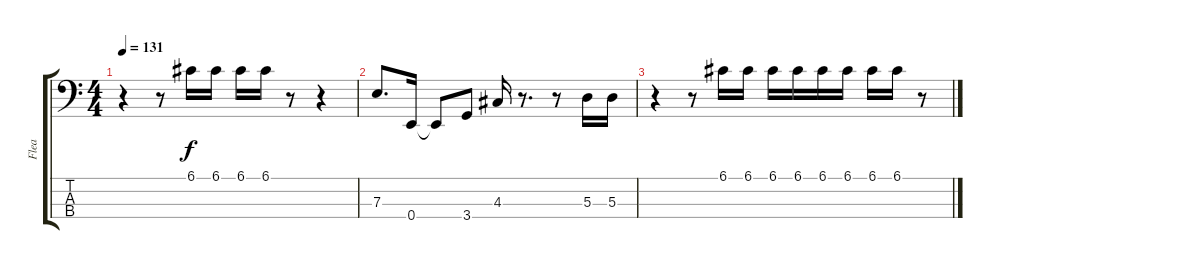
\track ("Flea" "Flea") {instrument electricbassfinger}
\staff {score tabs}
\tuning (G2 D2 A1 E1) {hide}
\ts (4 4)
\tempo 131
\clef f4
\ks c
r.4{dy f} r.8 6.1.16 6.1.16 6.1.16 6.1.16 r.8 r.4 |
7.3.8{d} 0.4.16 0.4{t}.8 3.4.8 4.3.16 r.8{d} r.8 5.3.16 5.3.16 |
r.4 r.8 6.1.16 6.1.16 6.1.16 6.1.16 6.1.16 6.1.16 6.1.16 6.1.16 r.8
